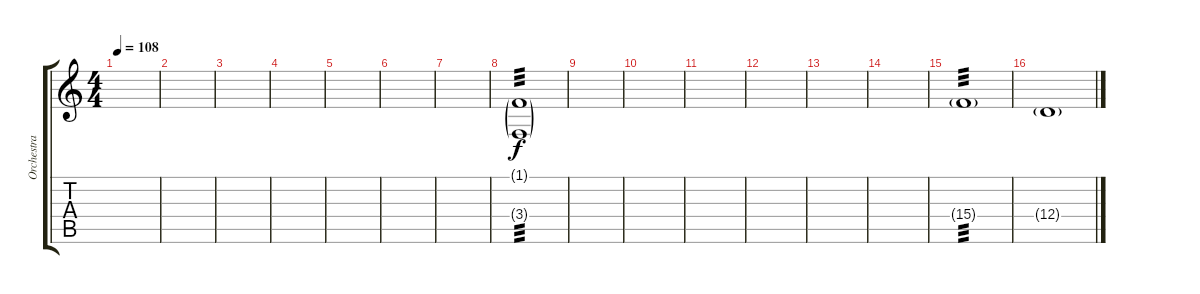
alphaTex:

\track ("Orchestra" "Orchestra") {instrument tremolostrings}
\staff {score tabs}
\tuning (E4 B3 G3 D3 A2 D2) {hide}
\ts (4 4)
\tempo 108
\clef g2
\ks c
|
|
|
|
|
|
|
(1.1{g} 3.4{g}).1{tp 3 volume 13} |
|
|
|
|
|
|
15.4{g}.1{tp 3 volume 10} |
12.4{g}.1
